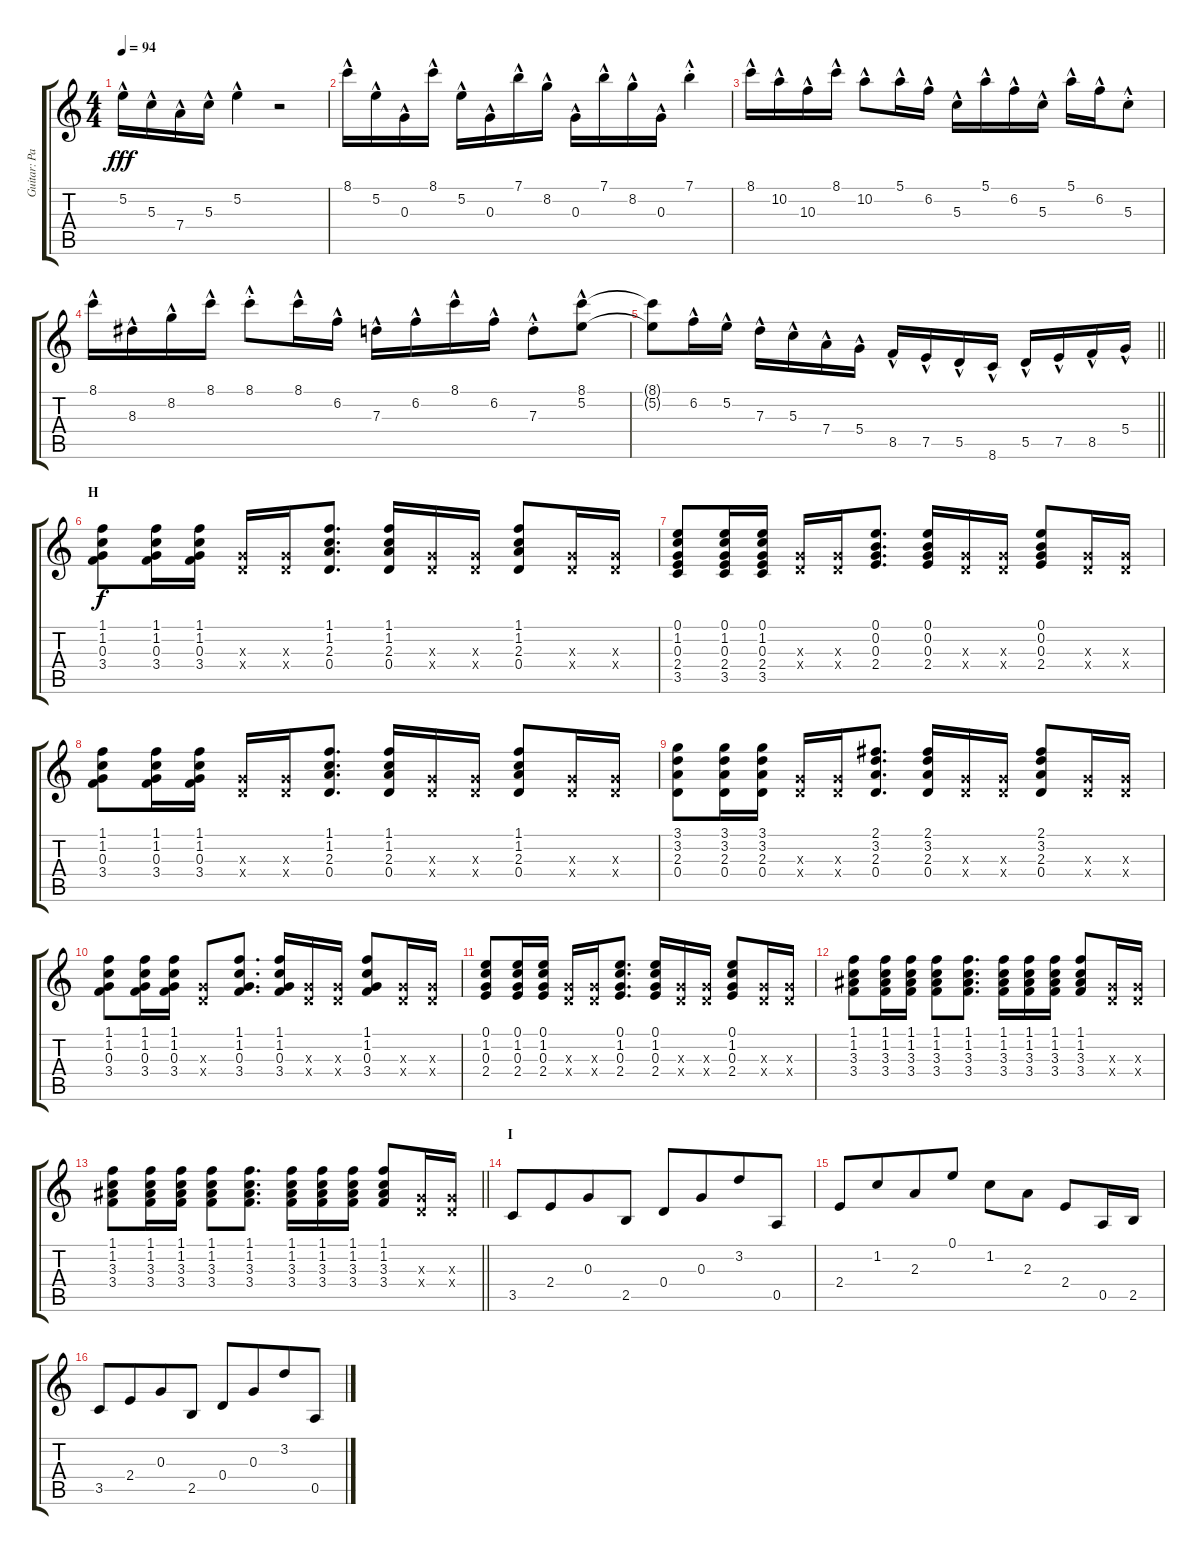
\track ("Guitar: Paul" "Guitar: Pa") {instrument electricguitarclean}
\staff {score tabs}
\tuning (E4 B3 G3 D3 A2 E2) {hide}
\ts (4 4)
\tempo 94
\clef g2
\ks c
5.2{hac}.16{dy fff} 5.3{hac}.16 7.4{hac}.16 5.3{hac}.16 5.2{hac}.4 r.2 |
8.1{hac}.16 5.2{hac}.16 0.3{hac}.16 8.1{hac}.16 5.2{hac}.16 0.3{hac}.16 7.1{hac}.16 8.2{hac}.16 0.3{hac}.16 7.1{hac}.16 8.2{hac}.16 0.3{hac}.16 7.1{hac st}.4 |
8.1{hac}.16 10.2{hac}.16 10.3{hac}.16 8.1{hac}.16 10.2{hac}.8 5.1{hac}.16 6.2{hac}.16 5.3{hac}.16 5.1{hac}.16 6.2{hac}.16 5.3{hac}.16 5.1{hac}.16 6.2{hac}.16 5.3{hac st}.8 |
8.1{hac}.16 8.3{hac}.16 8.2{hac}.16 8.1{hac}.16 8.1{hac st}.8 8.1{hac}.16 6.2{hac}.16 7.3{hac}.16 6.2{hac}.16 8.1{hac}.16 6.2{hac}.16 7.3{hac st}.8 (8.1{hac} 5.2{hac}).8 |
\barLineRight lightlight
(8.1{t} 5.2{t}).8 6.2{hac}.16 5.2{hac}.16 7.3{hac}.16 5.3{hac}.16 7.4{hac}.16 5.4{hac}.16 8.5{hac}.16 7.5{hac}.16 5.5{hac}.16 8.6{hac}.16 5.5{hac}.16 7.5{hac}.16 8.5{hac}.16 5.4{hac}.16 |
\section ("" "H")
(1.1 1.2 0.3 3.4).8{dy f} (1.1 1.2 0.3 3.4).16 (1.1 1.2 0.3 3.4).16 (0.3{x} 0.4{x}).16 (0.3{x} 0.4{x}).16 (1.1 1.2 2.3 0.4).8{d} (1.1 1.2 2.3 0.4).16 (0.3{x} 0.4{x}).16 (0.3{x} 0.4{x}).16 (1.1 1.2 2.3 0.4).8 (0.3{x} 0.4{x}).16 (0.3{x} 0.4{x}).16 |
(0.1 1.2 0.3 2.4 3.5).8 (0.1 1.2 0.3 2.4 3.5).16 (0.1 1.2 0.3 2.4 3.5).16 (0.3{x} 0.4{x}).16 (0.3{x} 0.4{x}).16 (0.1 0.2 0.3 2.4).8{d} (0.1 0.2 0.3 2.4).16 (0.3{x} 0.4{x}).16 (0.3{x} 0.4{x}).16 (0.1 0.2 0.3 2.4).8 (0.3{x} 0.4{x}).16 (0.3{x} 0.4{x}).16 |
(1.1 1.2 0.3 3.4).8 (1.1 1.2 0.3 3.4).16 (1.1 1.2 0.3 3.4).16 (0.3{x} 0.4{x}).16 (0.3{x} 0.4{x}).16 (1.1 1.2 2.3 0.4).8{d} (1.1 1.2 2.3 0.4).16 (0.3{x} 0.4{x}).16 (0.3{x} 0.4{x}).16 (1.1 1.2 2.3 0.4).8 (0.3{x} 0.4{x}).16 (0.3{x} 0.4{x}).16 |
(3.1 3.2 2.3 0.4).8 (3.1 3.2 2.3 0.4).16 (3.1 3.2 2.3 0.4).16 (0.3{x} 0.4{x}).16 (0.3{x} 0.4{x}).16 (2.1 3.2 2.3 0.4).8{d} (2.1 3.2 2.3 0.4).16 (0.3{x} 0.4{x}).16 (0.3{x} 0.4{x}).16 (2.1 3.2 2.3 0.4).8 (0.3{x} 0.4{x}).16 (0.3{x} 0.4{x}).16 |
(1.1 1.2 0.3 3.4).8 (1.1 1.2 0.3 3.4).16 (1.1 1.2 0.3 3.4).16 (0.3{x} 0.4{x}).8 (1.1 1.2 0.3 3.4).8{d} (1.1 1.2 0.3 3.4).16 (0.3{x} 0.4{x}).16 (0.3{x} 0.4{x}).16 (1.1 1.2 0.3 3.4).8 (0.3{x} 0.4{x}).16 (0.3{x} 0.4{x}).16 |
(0.1 1.2 0.3 2.4).8 (0.1 1.2 0.3 2.4).16 (0.1 1.2 0.3 2.4).16 (0.3{x} 0.4{x}).16 (0.3{x} 0.4{x}).16 (0.1 1.2 0.3 2.4).8{d} (0.1 1.2 0.3 2.4).16 (0.3{x} 0.4{x}).16 (0.3{x} 0.4{x}).16 (0.1 1.2 0.3 2.4).8 (0.3{x} 0.4{x}).16 (0.3{x} 0.4{x}).16 |
(1.1 1.2 3.3 3.4).8 (1.1 1.2 3.3 3.4).16 (1.1 1.2 3.3 3.4).16 (1.1 1.2 3.3 3.4).8 (1.1 1.2 3.3 3.4).8{d} (1.1 1.2 3.3 3.4).16 (1.1 1.2 3.3 3.4).16 (1.1 1.2 3.3 3.4).16 (1.1 1.2 3.3 3.4).8 (0.3{x} 0.4{x}).16 (0.3{x} 0.4{x}).16 |
\barLineRight lightlight
(1.1 1.2 3.3 3.4).8 (1.1 1.2 3.3 3.4).16 (1.1 1.2 3.3 3.4).16 (1.1 1.2 3.3 3.4).8 (1.1 1.2 3.3 3.4).8{d} (1.1 1.2 3.3 3.4).16 (1.1 1.2 3.3 3.4).16 (1.1 1.2 3.3 3.4).16 (1.1 1.2 3.3 3.4).8 (0.3{x} 0.4{x}).16 (0.3{x} 0.4{x}).16 |
\section ("" "I")
3.5.8 2.4.8{beam merge} 0.3.8 2.5.8 0.4.8{beam merge} 0.3.8{beam merge} 3.2.8 0.5.8 |
2.4.8 1.2.8{beam merge} 2.3.8 0.1.8 1.2.8 2.3.8 2.4.8 0.5.16 2.5.16 |
3.5.8 2.4.8{beam merge} 0.3.8 2.5.8 0.4.8{beam merge} 0.3.8{beam merge} 3.2.8 0.5.8
